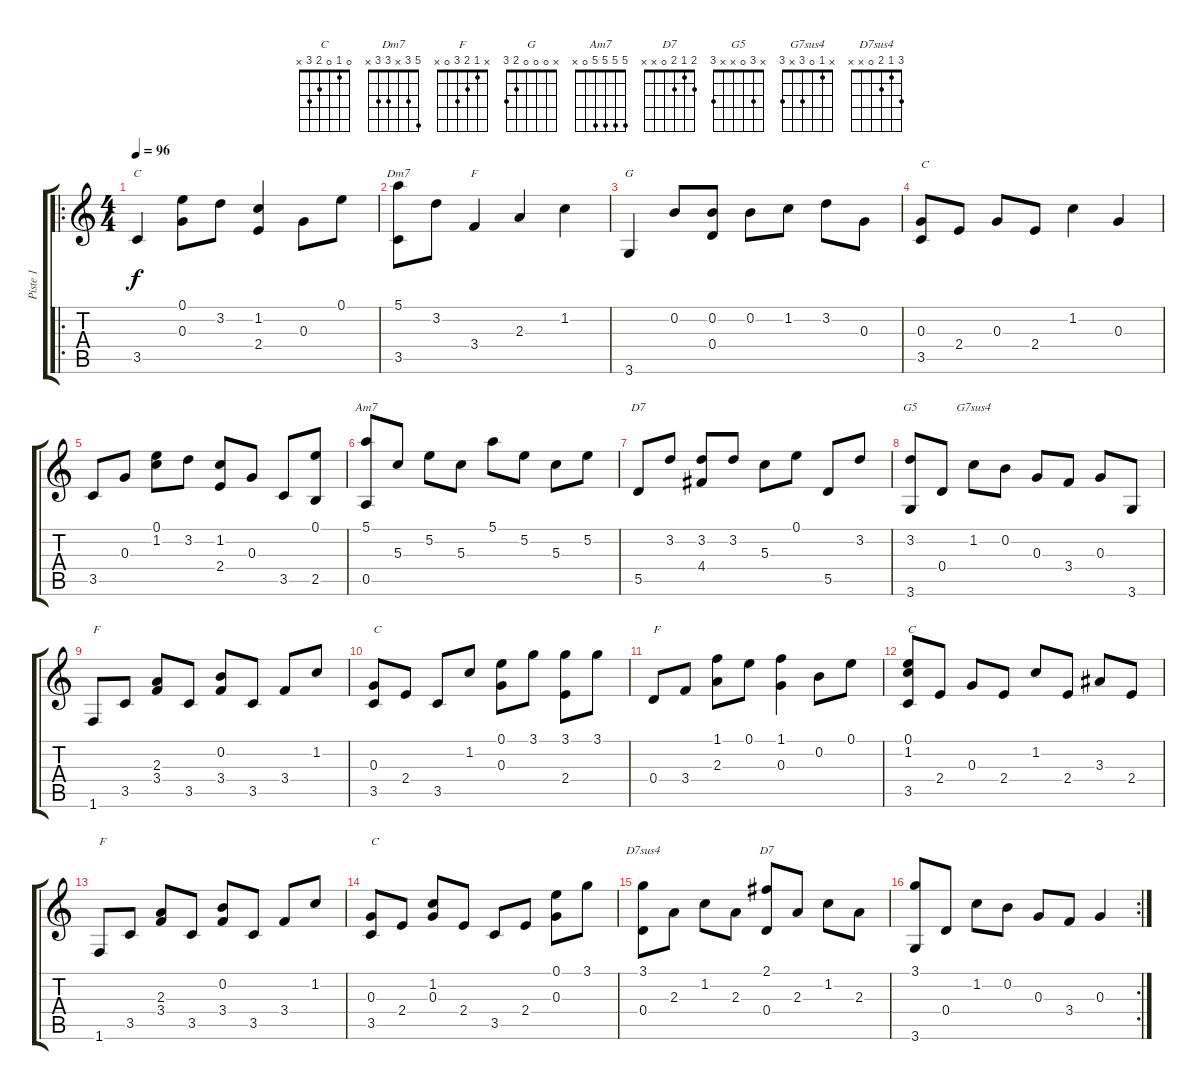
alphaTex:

\track ("Piste 1" "Piste 1") {instrument acousticguitarsteel}
\staff {score tabs}
\tuning (E4 B3 G3 D3 A2 E2) {hide}
\chord ("C" 0 1 0 2 3 x)
\chord ("Dm7" 5 3 x 3 3 x)
\chord ("F" x 1 2 3 0 x)
\chord ("G" x 0 0 0 2 3)
\chord ("Am7" 5 5 5 5 0 x)
\chord ("D7" x 3 5 4 5 x)
\chord ("G5" x 3 0 x x 3)
\chord ("G7sus4" x 1 0 3 x 3)
\chord ("D7sus4" 3 1 2 0 x x)
\chord ("D7" 2 1 2 0 x x)
\ro
\ts (4 4)
\tempo 96
\clef g2
\ks c
3.5.4{ch "C" dy f instrument acousticguitarsteel} (0.1 0.3).8 3.2.8 (1.2 2.4).4 0.3.8 0.1.8 |
(5.1 3.5).8{ch "Dm7"} 3.2.8 3.4.4{ch "F"} 2.3.4 1.2.4 |
3.6.4{ch "G"} 0.2.8 (0.2 0.4).8 0.2.8 1.2.8 3.2.8 0.3.8 |
(0.3 3.5).8{txt "C"} 2.4.8 0.3.8 2.4.8 1.2.4 0.3.4 |
3.5.8 0.3.8 (0.1 1.2).8 3.2.8 (1.2 2.4).8 0.3.8 3.5.8 (0.1 2.5).8 |
(5.1 0.5).8{ch "Am7"} 5.3.8 5.2.8 5.3.8 5.1.8 5.2.8 5.3.8 5.2.8 |
5.5.8{ch "D7"} 3.2.8 (3.2 4.4).8 3.2.8 5.3.8 0.1.8 5.5.8 3.2.8 |
(3.2 3.6).8{ch "G5"} 0.4.8 1.2.8{ch "G7sus4"} 0.2.8 0.3.8 3.4.8 0.3.8 3.6.8 |
1.6.8{txt "F"} 3.5.8 (2.3 3.4).8 3.5.8 (0.2 3.4).8 3.5.8 3.4.8 1.2.8 |
(0.3 3.5).8{txt "C"} 2.4.8 3.5.8 1.2.8 (0.1 0.3).8 3.1.8 (3.1 2.4).8 3.1.8 |
0.4.8{txt "F"} 3.4.8 (1.1 2.3).8 0.1.8 (1.1 0.3).4 0.2.8 0.1.8 |
(0.1 1.2 3.5).8{txt "C"} 2.4.8 0.3.8 2.4.8 1.2.8 2.4.8 3.3.8 2.4.8 |
1.6.8{txt "F"} 3.5.8 (2.3 3.4).8 3.5.8 (0.2 3.4).8 3.5.8 3.4.8 1.2.8 |
(0.3 3.5).8{txt "C"} 2.4.8 (1.2 0.3).8 2.4.8 3.5.8 2.4.8 (0.1 0.3).8 3.1.8 |
(3.1 0.4).8{ch "D7sus4"} 2.3.8 1.2.8 2.3.8 (2.1 0.4).8{ch "D7"} 2.3.8 1.2.8 2.3.8 |
\rc 2
(3.1 3.6).8 0.4.8 1.2.8 0.2.8 0.3.8 3.4.8 0.3.4
